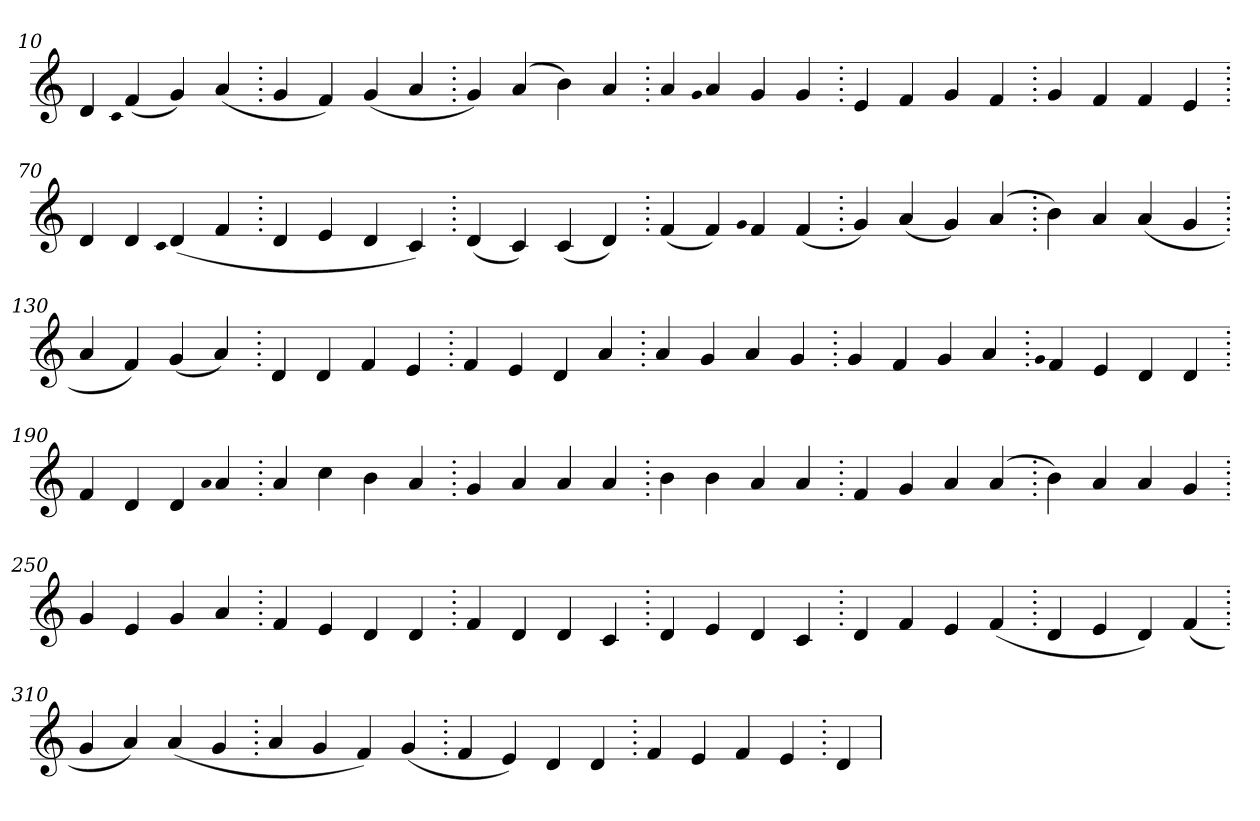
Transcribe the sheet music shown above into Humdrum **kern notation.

**kern
*part1
*staff1
*clefG2
=10.
4d
qqc
(>4f
4g)
(>4a
=20.
4g
4f)
(>4g
4a
=30.
4g)
(>4a
4b)
4a
=40.
4a
qqg
4a
4g
4g
=50.
4e
4f
4g
4f
=60.
4g
4f
4f
4e
=70.
4d
4d
qqc
(>4d
4f
=80.
4d
4e
4d
4c)
=90.
(>4d
4c)
(>4c
4d)
=100.
(>4f
4f)
qqg
4f
(>4f
=110.
4g)
(>4a
4g)
(>4a
=120.
4b)
4a
(>4a
4g
=130.
4a
4f)
(>4g
4a)
=140.
4d
4d
4f
4e
=150.
4f
4e
4d
4a
=160.
4a
4g
4a
4g
=170.
4g
4f
4g
4a
=180.
qqg
4f
4e
4d
4d
=190.
4f
4d
4d
qqa
4a
=200.
4a
4cc
4b
4a
=210.
4g
4a
4a
4a
=220.
4b
4b
4a
4a
=230.
4f
4g
4a
(>4a
=240.
4b)
4a
4a
4g
=250.
4g
4e
4g
4a
=260.
4f
4e
4d
4d
=270.
4f
4d
4d
4c
=280.
4d
4e
4d
4c
=290.
4d
4f
4e
(>4f
=300.
4d
4e
4d)
(>4f
=310.
4g
4a)
(>4a
4g
=320.
4a
4g
4f)
(>4g
=330.
4f
4e)
4d
4d
=340.
4f
4e
4f
4e
=350.
4d
=
*-
